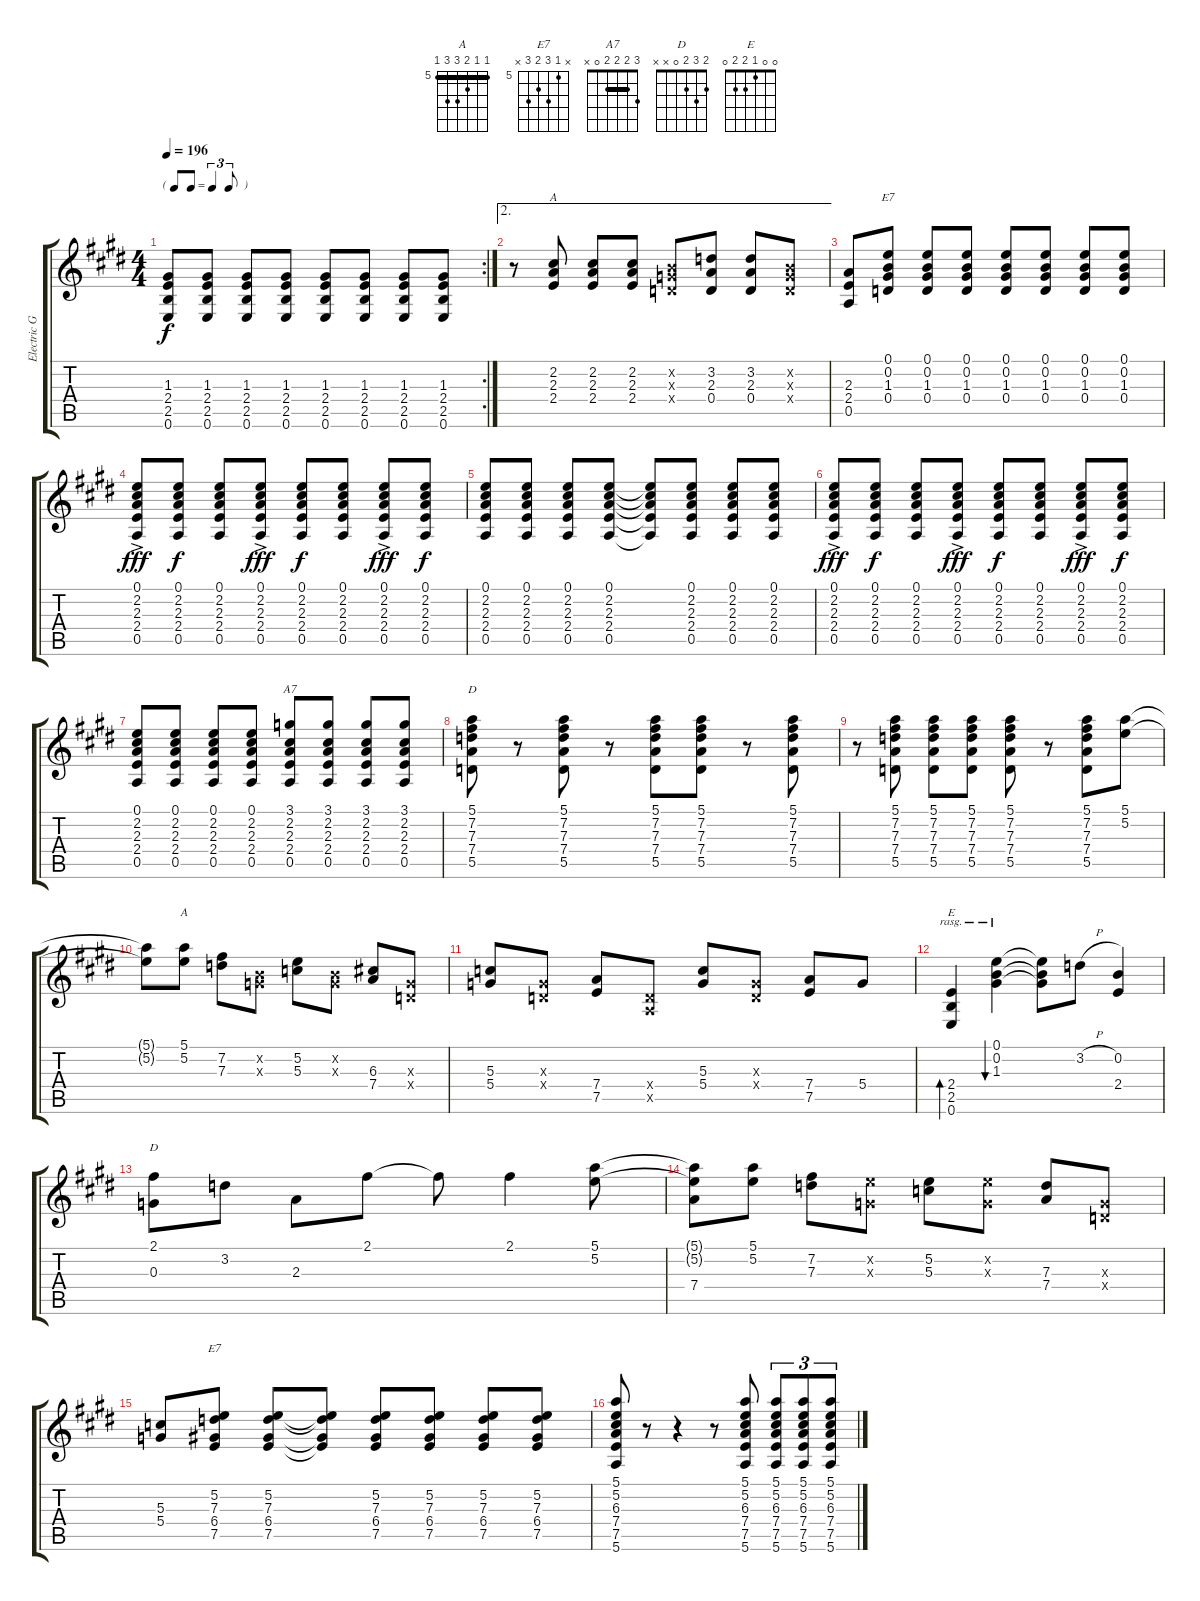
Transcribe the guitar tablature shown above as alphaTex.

\track ("Electric Guitar" "Electric G") {instrument electricguitarjazz}
\staff {score tabs}
\tuning (E4 B3 G3 D3 A2 E2) {hide}
\chord ("A" 0 2 2 2 0 x)
\chord ("E7" 0 0 1 0 2 0)
\chord ("A7" 3 2 2 2 0 x) {barre 2}
\chord ("D" 5 7 7 7 5 x) {firstfret 5 barre 5}
\chord ("A" 5 5 6 7 7 5) {firstfret 5 barre 5}
\chord ("E" 0 0 1 2 2 0)
\chord ("D" 2 3 2 0 x x)
\chord ("E7" x 5 7 6 7 x) {firstfret 5}
\rc 2
\ts (4 4)
\tf triplet8th
\tempo 196
\clef g2
\ks e
(1.3 2.4 2.5 0.6).8{dy f} (1.3 2.4 2.5 0.6).8 (1.3 2.4 2.5 0.6).8 (1.3 2.4 2.5 0.6).8 (1.3 2.4 2.5 0.6).8 (1.3 2.4 2.5 0.6).8 (1.3 2.4 2.5 0.6).8 (1.3 2.4 2.5 0.6).8 |
\ae 2
r.8 (2.2 2.3 2.4).8{ch "A"} (2.2 2.3 2.4).8 (2.2 2.3 2.4).8 (0.2{x} 0.3{x} 0.4{x}).8 (3.2 2.3 0.4).8 (3.2 2.3 0.4).8 (0.2{x} 0.3{x} 0.4{x}).8 |
(2.3 2.4 0.5).8 (0.1 0.2 1.3 0.4).8{ch "E7"} (0.1 0.2 1.3 0.4).8 (0.1 0.2 1.3 0.4).8 (0.1 0.2 1.3 0.4).8 (0.1 0.2 1.3 0.4).8 (0.1 0.2 1.3 0.4).8 (0.1 0.2 1.3 0.4).8 |
(0.1{ac} 2.2{ac} 2.3{ac} 2.4{ac} 0.5{ac}).8{dy fff} (0.1 2.2 2.3 2.4 0.5).8{dy f} (0.1 2.2 2.3 2.4 0.5).8 (0.1{ac} 2.2{ac} 2.3{ac} 2.4{ac} 0.5{ac}).8{dy fff} (0.1 2.2 2.3 2.4 0.5).8{dy f} (0.1 2.2 2.3 2.4 0.5).8 (0.1{ac} 2.2{ac} 2.3{ac} 2.4{ac} 0.5{ac}).8{dy fff} (0.1 2.2 2.3 2.4 0.5).8{dy f} |
(0.1 2.2 2.3 2.4 0.5).8 (0.1 2.2 2.3 2.4 0.5).8 (0.1 2.2 2.3 2.4 0.5).8 (0.1 2.2 2.3 2.4 0.5).8 (0.1{t} 2.2{t} 2.3{t} 2.4{t} 0.5{t}).8 (0.1 2.2 2.3 2.4 0.5).8 (0.1 2.2 2.3 2.4 0.5).8 (0.1 2.2 2.3 2.4 0.5).8 |
(0.1{ac} 2.2{ac} 2.3{ac} 2.4{ac} 0.5{ac}).8{dy fff} (0.1 2.2 2.3 2.4 0.5).8{dy f} (0.1 2.2 2.3 2.4 0.5).8 (0.1{ac} 2.2{ac} 2.3{ac} 2.4{ac} 0.5{ac}).8{dy fff} (0.1 2.2 2.3 2.4 0.5).8{dy f} (0.1 2.2 2.3 2.4 0.5).8 (0.1{ac} 2.2{ac} 2.3{ac} 2.4{ac} 0.5{ac}).8{dy fff} (0.1 2.2 2.3 2.4 0.5).8{dy f} |
(0.1 2.2 2.3 2.4 0.5).8 (0.1 2.2 2.3 2.4 0.5).8 (0.1 2.2 2.3 2.4 0.5).8 (0.1 2.2 2.3 2.4 0.5).8 (3.1 2.2 2.3 2.4 0.5).8{ch "A7"} (3.1 2.2 2.3 2.4 0.5).8 (3.1 2.2 2.3 2.4 0.5).8 (3.1 2.2 2.3 2.4 0.5).8 |
(5.1 7.2 7.3 7.4 5.5).8{ch "D"} r.8 (5.1 7.2 7.3 7.4 5.5).8 r.8 (5.1 7.2 7.3 7.4 5.5).8 (5.1 7.2 7.3 7.4 5.5).8 r.8 (5.1 7.2 7.3 7.4 5.5).8 |
r.8 (5.1 7.2 7.3 7.4 5.5).8 (5.1 7.2 7.3 7.4 5.5).8 (5.1 7.2 7.3 7.4 5.5).8 (5.1 7.2 7.3 7.4 5.5).8 r.8 (5.1 7.2 7.3 7.4 5.5).8 (5.1 5.2).8 |
(5.1{t} 5.2{t}).8 (5.1 5.2).8{ch "A"} (7.2 7.3).8 (0.2{x} 0.3{x}).8 (5.2 5.3).8 (0.2{x} 0.3{x}).8 (6.3 7.4).8 (0.3{x} 0.4{x}).8 |
(5.3 5.4).8 (0.3{x} 0.4{x}).8 (7.4 7.5).8 (0.4{x} 0.5{x}).8 (5.3 5.4).8 (0.3{x} 0.4{x}).8 (7.4 7.5).8 5.4.8 |
(2.4 2.5 0.6).4{bd 480 ch "E" rasg ii} (0.1 0.2 1.3).4{bu 480 rasg ii} (0.1{t} 0.2{t} 1.3{t}).8 3.2{h}.8 (0.2 2.4).4 |
(2.1 0.3).8{ch "D"} 3.2.8 2.3.8 2.1.8 2.1{t}.8 2.1.4 (5.1 5.2).8 |
(5.1{t} 5.2{t} 7.4).8 (5.1 5.2).8 (7.2 7.3).8 (5.2{x} 0.3{x}).8 (5.2 5.3).8 (5.2{x} 0.3{x}).8 (7.3 7.4).8 (0.3{x} 0.4{x}).8 |
(5.3 5.4).8 (5.2 7.3 6.4 7.5).8{ch "E7"} (5.2 7.3 6.4 7.5).8 (5.2{t} 7.3{t} 6.4{t} 7.5{t}).8 (5.2 7.3 6.4 7.5).8 (5.2 7.3 6.4 7.5).8 (5.2 7.3 6.4 7.5).8 (5.2 7.3 6.4 7.5).8 |
(5.1 5.2 6.3 7.4 7.5 5.6).8 r.8 r.4 r.8 (5.1 5.2 6.3 7.4 7.5 5.6).8 (5.1 5.2 6.3 7.4 7.5 5.6).8{tu (3 2)} (5.1 5.2 6.3 7.4 7.5 5.6).8{tu (3 2)} (5.1 5.2 6.3 7.4 7.5 5.6).8{tu (3 2)}
